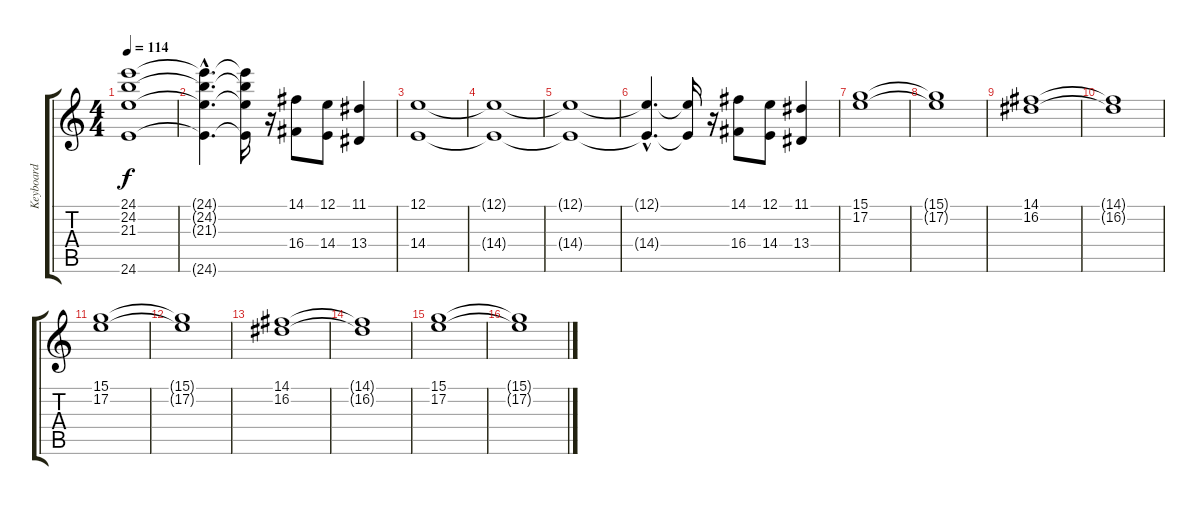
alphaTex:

\track ("Keyboard" "Keyboard") {instrument choiraahs}
\staff {score tabs}
\tuning (E4 B3 G3 D3 A2 E2) {hide}
\ts (4 4)
\tempo 114
\clef g2
\ks c
(24.1{t} 24.2{t} 21.3{t} 24.6{t}).1{dy f} |
(24.1{hac t} 24.2{hac t} 21.3{hac t} 24.6{hac t}).4{d} (24.1{t} 24.2{t} 21.3{t} 24.6{t}).16 r.16 (14.1 16.4).8 (12.1 14.4).8 (11.1 13.4).4 |
(12.1 14.4).1 |
(12.1{t} 14.4{t}).1 |
(12.1{t} 14.4{t}).1 |
(12.1{hac t} 14.4{hac t}).4{d} (12.1{t} 14.4{t}).16 r.16 (14.1 16.4).8 (12.1 14.4).8 (11.1 13.4).4 |
(15.1 17.2).1 |
(15.1{t} 17.2{t}).1 |
(14.1 16.2).1 |
(14.1{t} 16.2{t}).1 |
(15.1 17.2).1 |
(15.1{t} 17.2{t}).1 |
(14.1 16.2).1 |
(14.1{t} 16.2{t}).1 |
(15.1 17.2).1 |
(15.1{t} 17.2{t}).1
